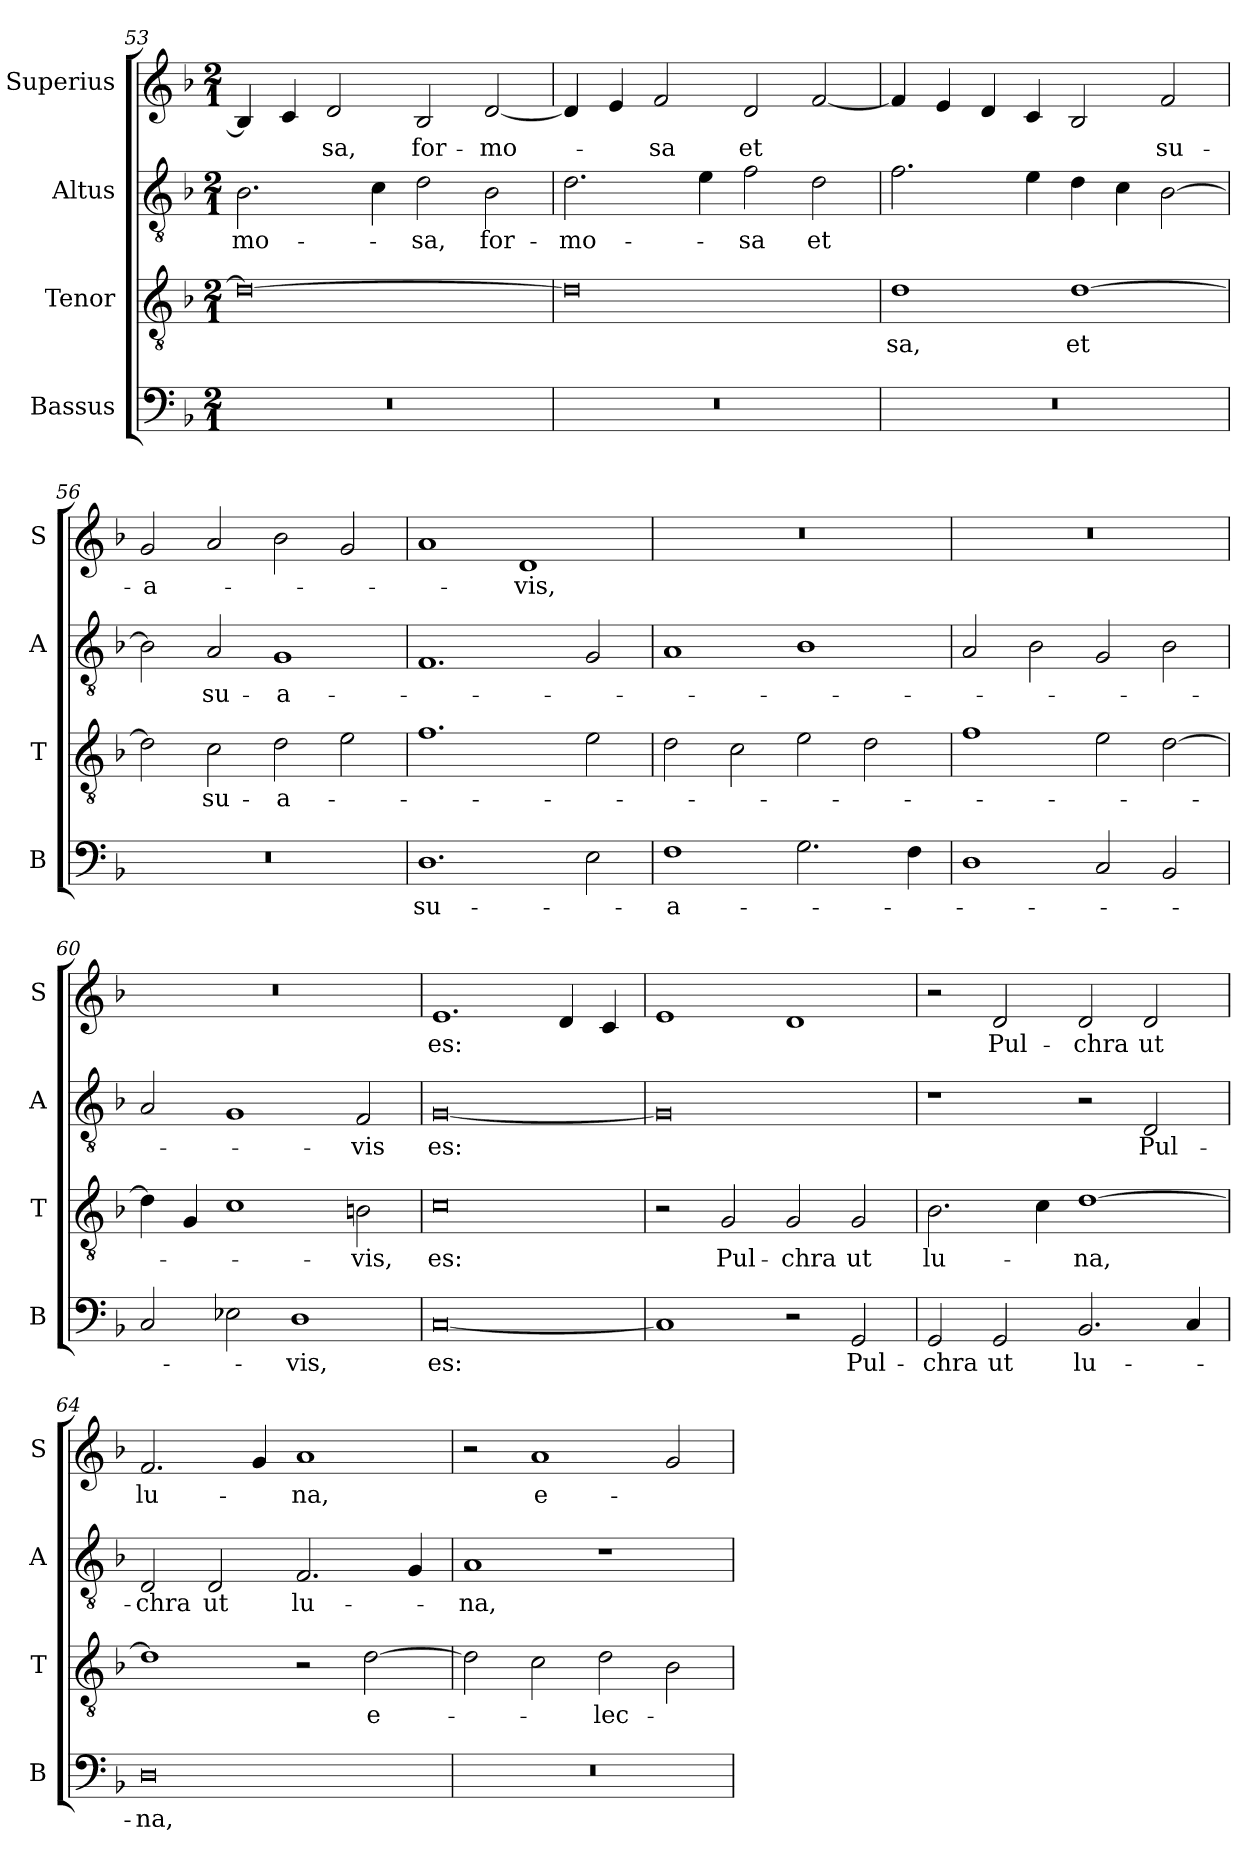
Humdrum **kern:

**kern	**text	**kern	**text	**kern	**text	**kern	**text
*part4	*part4	*part3	*part3	*part2	*part2	*part1	*part1
*staff4	*staff4	*staff3	*staff3	*staff2	*staff2	*staff1	*staff1
*I"Bassus	*	*I"Tenor	*	*I"Altus	*	*I"Superius	*
*I'B	*	*I'T	*	*I'A	*	*I'S	*
*clefF4	*	*clefGv2	*	*clefGv2	*	*clefG2	*
*k[b-]	*	*k[b-]	*	*k[b-]	*	*k[b-]	*
*M2/1	*	*M2/1	*	*M2/1	*	*M2/1	*
=53	=53	=53	=53	=53	=53	=53	=53
0r	.	0d_	.	2.B-\	-mo-	4B-/]	.
.	.	.	.	.	.	4c/	.
.	.	.	.	.	.	2d/	-sa,
.	.	.	.	4c\	.	.	.
.	.	.	.	2d\	-sa,	2B-/	for-
.	.	.	.	2B-\	for-	[2d/	-mo-
=54	=54	=54	=54	=54	=54	=54	=54
0r	.	0d]	.	2.d\	-mo-	4d/]	.
.	.	.	.	.	.	4e/	.
.	.	.	.	.	.	2f/	-sa
.	.	.	.	4e\	.	.	.
.	.	.	.	2f\	-sa	2d/	et
.	.	.	.	2d\	et	[2f/	.
=55	=55	=55	=55	=55	=55	=55	=55
0r	.	1d	-sa,	2.f\	.	4f/]	.
.	.	.	.	.	.	4e/	.
.	.	.	.	.	.	4d/	.
.	.	.	.	4e\	.	4c/	.
.	.	[1d	et	4d\	.	2B-/	.
.	.	.	.	4c\	.	.	.
.	.	.	.	[2B-\	.	2f/	su-
=56	=56	=56	=56	=56	=56	=56	=56
0r	.	2d\]	.	2B-\]	.	2g/	-a-
.	.	2c\	su-	2A/	su-	2a/	.
.	.	2d\	-a-	1G	-a-	2b-\	.
.	.	2e\	.	.	.	2g/	.
=57	=57	=57	=57	=57	=57	=57	=57
1.D	su-	1.f	.	1.F	.	1a	.
.	.	.	.	.	.	1d	-vis,
2E\	.	2e\	.	2G/	.	.	.
=58	=58	=58	=58	=58	=58	=58	=58
1F	-a-	2d\	.	1A	.	0r	.
.	.	2c\	.	.	.	.	.
2.G\	.	2e\	.	1B-	.	.	.
.	.	2d\	.	.	.	.	.
4F\	.	.	.	.	.	.	.
=59	=59	=59	=59	=59	=59	=59	=59
1D	.	1f	.	2A/	.	0r	.
.	.	.	.	2B-\	.	.	.
2C/	.	2e\	.	2G/	.	.	.
2BB-/	.	[2d\	.	2B-\	.	.	.
=60	=60	=60	=60	=60	=60	=60	=60
2C/	.	4d\]	.	2A/	.	0r	.
.	.	4G/	.	.	.	.	.
2E-X\	.	1c	.	1G	.	.	.
1D	-vis,	.	.	.	.	.	.
.	.	2Bn\	-vis,	2F/	-vis	.	.
=61	=61	=61	=61	=61	=61	=61	=61
[0C	es:	0c	es:	[0G	es:	1.e	es:
.	.	.	.	.	.	4d/	.
.	.	.	.	.	.	4c/	.
=62	=62	=62	=62	=62	=62	=62	=62
1C]	.	2r	.	0G]	.	1e	.
.	.	2G/	Pul-	.	.	.	.
2r	.	2G/	-chra	.	.	1d	.
2GG/	Pul-	2G/	ut	.	.	.	.
=63	=63	=63	=63	=63	=63	=63	=63
2GG/	-chra	2.B-\	lu-	1r	.	2r	.
2GG/	ut	.	.	.	.	2d/	Pul-
.	.	4c\	.	.	.	.	.
2.BB-/	lu-	[1d	-na,	2r	.	2d/	-chra
.	.	.	.	2D/	Pul-	2d/	ut
4C/	.	.	.	.	.	.	.
=64	=64	=64	=64	=64	=64	=64	=64
0D	-na,	1d]	.	2D/	-chra	2.f/	lu-
.	.	.	.	2D/	ut	.	.
.	.	.	.	.	.	4g/	.
.	.	2r	.	2.F/	lu-	1a	-na,
.	.	[2d\	e-	.	.	.	.
.	.	.	.	4G/	.	.	.
=65	=65	=65	=65	=65	=65	=65	=65
0r	.	2d\]	.	1A	-na,	2r	.
.	.	2c\	.	.	.	1a	e-
.	.	2d\	-lec-	1r	.	.	.
.	.	2B-\	.	.	.	2g/	.
=	=	=	=	=	=	=	=
*-	*-	*-	*-	*-	*-	*-	*-
